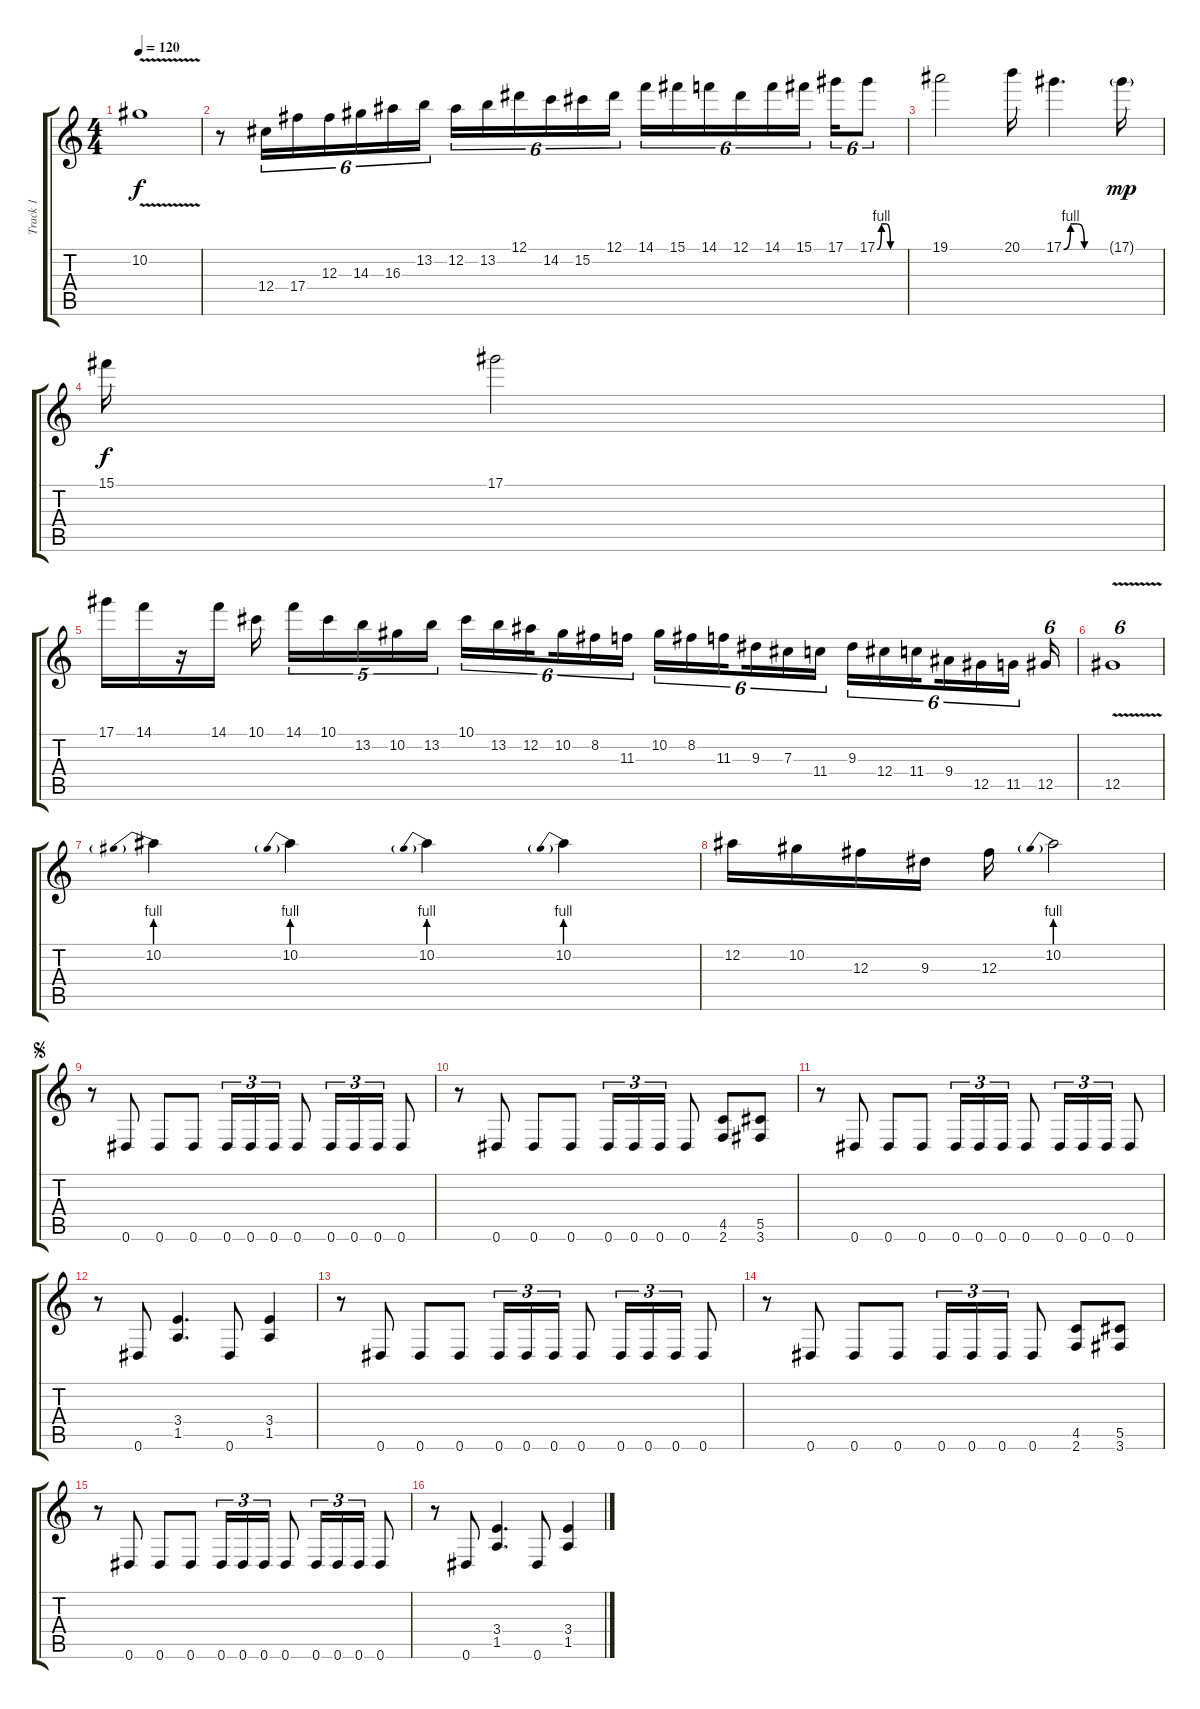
\track ("Track 1" "Track 1") {instrument distortionguitar}
\staff {score tabs}
\tuning (Eb4 Bb3 Gb3 Db3 Ab2 Eb2) {hide}
\ts (4 4)
\tempo 120
\clef g2
\ks c
10.2{v}.1{dy f} |
r.8 12.4.16{tu (6 4)} 17.4.16{tu (6 4)} 12.3.16{tu (6 4)} 14.3.16{tu (6 4)} 16.3.16{tu (6 4)} 13.2.16{tu (6 4) beam splitsecondary} 12.2.16{tu (6 4)} 13.2.16{tu (6 4)} 12.1.16{tu (6 4)} 14.2.16{tu (6 4)} 15.2.16{tu (6 4)} 12.1.16{tu (6 4) beam splitsecondary} 14.1.16{tu (6 4)} 15.1.16{tu (6 4)} 14.1.16{tu (6 4)} 12.1.16{tu (6 4)} 14.1.16{tu (6 4)} 15.1.16{tu (6 4) beam splitsecondary} 17.1.16{tu (6 4)} 17.1{be (custom 0 0 10 4 20 4 30 0 60 0)}.8{tu (6 4)} |
19.1.2 20.1.16 17.1{be (custom 0 0 10 4 20 4 30 0 60 0)}.4{d} 17.1{g}.16{dy mp} |
15.1.16{dy f} 17.1.2 |
17.1.16 14.1.16 r.16 14.1.16 10.1.16{beam splitsecondary} 14.1.16{tu (5 4)} 10.1.16{tu (5 4)} 13.2.16{tu (5 4)} 10.2.16{tu (5 4)} 13.2.16{tu (5 4) beam splitsecondary} 10.1.16{tu (6 4)} 13.2.16{tu (6 4)} 12.2.16{tu (6 4) beam splitsecondary} 10.2.16{tu (6 4)} 8.2.16{tu (6 4)} 11.3.16{tu (6 4) beam splitsecondary} 10.2.16{tu (6 4)} 8.2.16{tu (6 4)} 11.3.16{tu (6 4) beam splitsecondary} 9.3.16{tu (6 4)} 7.3.16{tu (6 4)} 11.4.16{tu (6 4) beam splitsecondary} 9.3.16{tu (6 4)} 12.4.16{tu (6 4)} 11.4.16{tu (6 4) beam splitsecondary} 9.4.16{tu (6 4)} 12.5.16{tu (6 4)} 11.5.16{tu (6 4)} 12.5.16{tu (6 4)} |
12.5{v}.1{tu (6 4)} |
10.2{be (prebend 0 4 60 4)}.4 10.2{be (prebend 0 4 60 4)}.4 10.2{be (prebend 0 4 60 4)}.4 10.2{be (prebend 0 4 60 4)}.4 |
12.2.16 10.2.16 12.3.16 9.3.16 12.3.16 10.2{be (prebend 0 4 60 4)}.2 |
\jump segno
r.8 0.6.8 0.6.8 0.6.8 0.6.16{tu (3 2)} 0.6.16{tu (3 2)} 0.6.16{tu (3 2)} 0.6.8 0.6.16{tu (3 2)} 0.6.16{tu (3 2)} 0.6.16{tu (3 2)} 0.6.8 |
r.8 0.6.8 0.6.8 0.6.8 0.6.16{tu (3 2)} 0.6.16{tu (3 2)} 0.6.16{tu (3 2)} 0.6.8 (4.5 2.6).8 (5.5 3.6).8 |
r.8 0.6.8 0.6.8 0.6.8 0.6.16{tu (3 2)} 0.6.16{tu (3 2)} 0.6.16{tu (3 2)} 0.6.8 0.6.16{tu (3 2)} 0.6.16{tu (3 2)} 0.6.16{tu (3 2)} 0.6.8 |
r.8 0.6.8 (3.4 1.5).4{d} 0.6.8 (3.4 1.5).4 |
r.8 0.6.8 0.6.8 0.6.8 0.6.16{tu (3 2)} 0.6.16{tu (3 2)} 0.6.16{tu (3 2)} 0.6.8 0.6.16{tu (3 2)} 0.6.16{tu (3 2)} 0.6.16{tu (3 2)} 0.6.8 |
r.8 0.6.8 0.6.8 0.6.8 0.6.16{tu (3 2)} 0.6.16{tu (3 2)} 0.6.16{tu (3 2)} 0.6.8 (4.5 2.6).8 (5.5 3.6).8 |
r.8 0.6.8 0.6.8 0.6.8 0.6.16{tu (3 2)} 0.6.16{tu (3 2)} 0.6.16{tu (3 2)} 0.6.8 0.6.16{tu (3 2)} 0.6.16{tu (3 2)} 0.6.16{tu (3 2)} 0.6.8 |
r.8 0.6.8 (3.4 1.5).4{d} 0.6.8 (3.4 1.5).4
